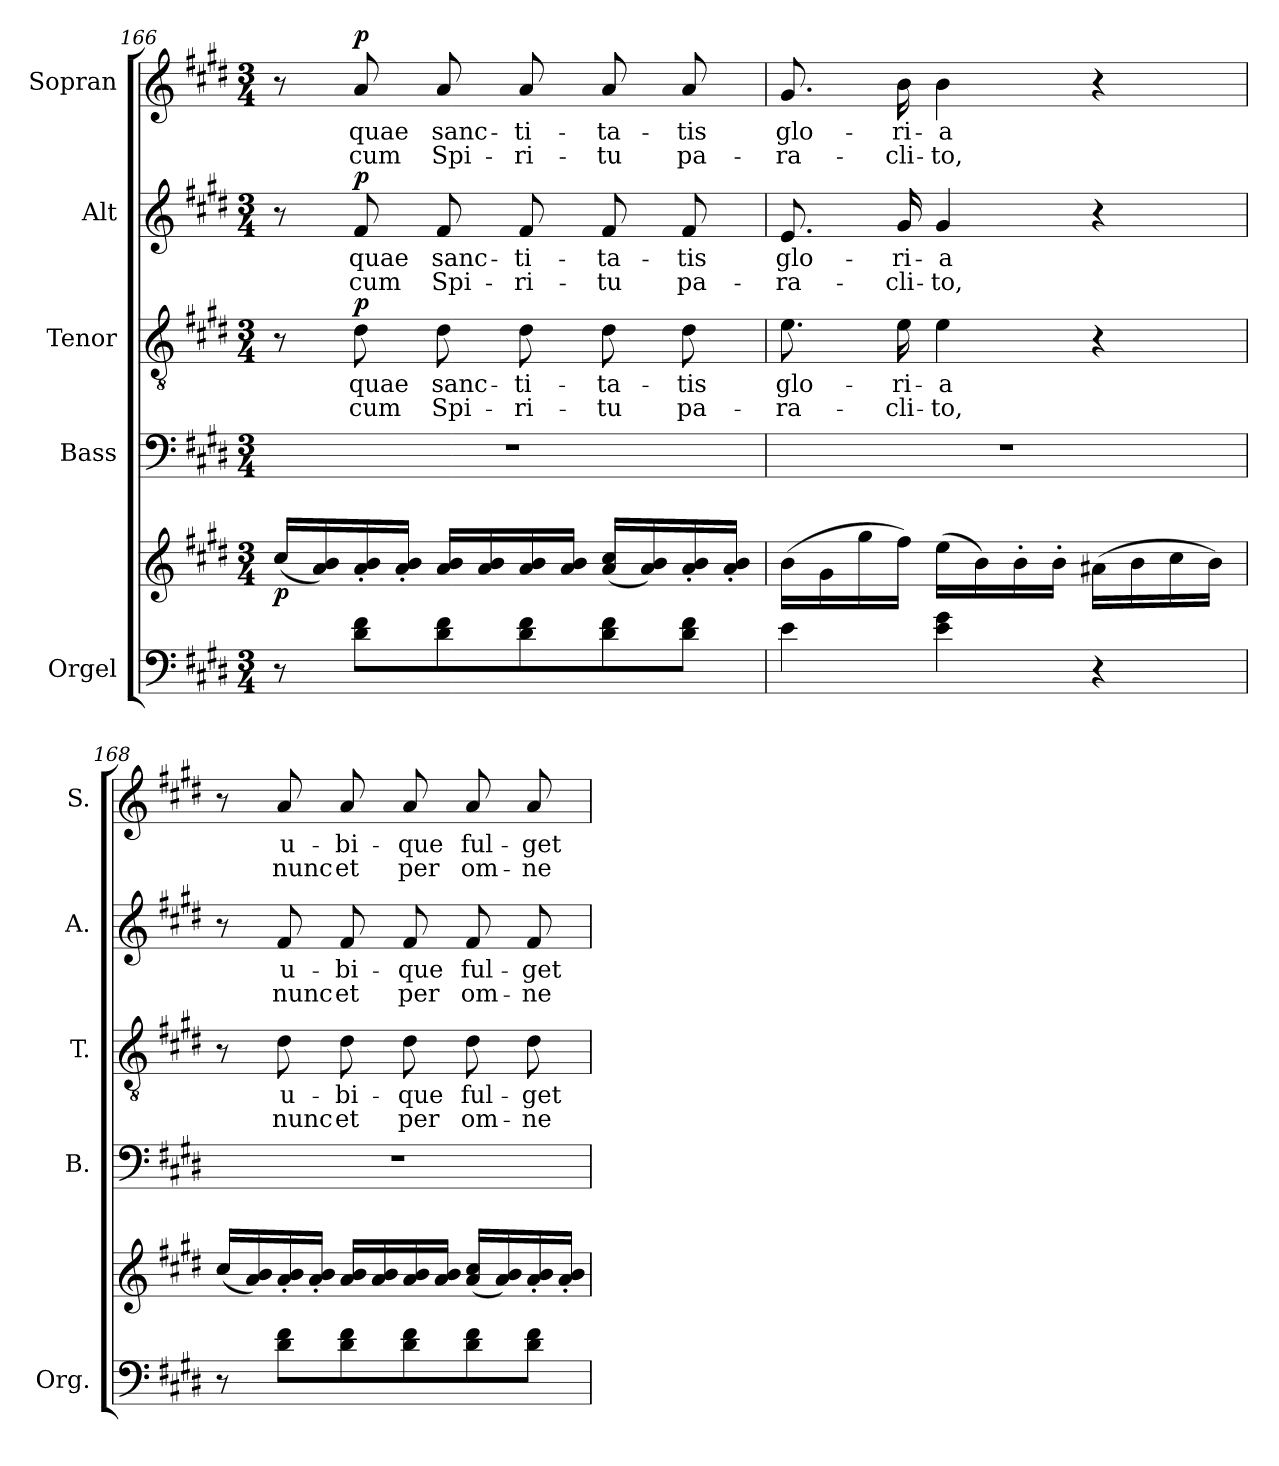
**kern	**kern	**dynam	**kern	**kern	**text	**text	**dynam	**kern	**text	**text	**dynam	**kern	**text	**text	**dynam
*part5	*part5	*part5	*part4	*part3	*part3	*part3	*part3	*part2	*part2	*part2	*part2	*part1	*part1	*part1	*part1
*staff6	*staff5	*staff5/6	*staff4	*staff3	*staff3	*staff3	*staff3	*staff2	*staff2	*staff2	*staff2	*staff1	*staff1	*staff1	*staff1
*I"Orgel	*	*	*I"Bass	*I"Tenor	*	*	*	*I"Alt	*	*	*	*I"Sopran	*	*	*
*I'Org.	*	*	*I'B.	*I'T.	*	*	*	*I'A.	*	*	*	*I'S.	*	*	*
!!LO:LB:g=z
*clefF4	*clefG2	*	*clefF4	*clefGv2	*	*	*	*clefG2	*	*	*	*clefG2	*	*	*
*k[f#c#g#d#]	*k[f#c#g#d#]	*	*k[f#c#g#d#]	*k[f#c#g#d#]	*	*	*	*k[f#c#g#d#]	*	*	*	*k[f#c#g#d#]	*	*	*
*E:	*E:	*	*E:	*E:	*	*	*	*E:	*	*	*	*E:	*	*	*
*M3/4	*M3/4	*	*M3/4	*M3/4	*	*	*	*M3/4	*	*	*	*M3/4	*	*	*
=166	=166	=166	=166	=166	=166	=166	=166	=166	=166	=166	=166	=166	=166	=166	=166
!	!	!LO:DY:b	!	!	!	!	!	!	!	!	!	!	!	!	!
8r	(<16cc#/LL	p	2.r	8r	.	.	.	8r	.	.	.	8r	.	.	.
.	16a/ 16b/)	.	.	.	.	.	.	.	.	.	.	.	.	.	.
!	!	!	!	!	!LO:LY:b	!LO:LY:b	!LO:DY:a	!	!LO:LY:b	!LO:LY:b	!LO:DY:a	!	!LO:LY:b	!LO:LY:b	!LO:DY:a
8d#\ 8f#\L	16a/'< 16b/'<	.	.	8d#\	quae	cum	p	8f#/	quae	cum	p	8a/	quae	cum	p
.	16a/'< 16b/'<JJ	.	.	.	.	.	.	.	.	.	.	.	.	.	.
!	!	!	!	!	!LO:LY:b	!LO:LY:b	!	!	!LO:LY:b	!LO:LY:b	!	!	!LO:LY:b	!LO:LY:b	!
8d#\ 8f#\	16a/ 16b/LL	.	.	8d#\	sanc-	Spi-	.	8f#/	sanc-	Spi-	.	8a/	sanc-	Spi-	.
.	16a/ 16b/	.	.	.	.	.	.	.	.	.	.	.	.	.	.
!	!	!	!	!	!LO:LY:b	!LO:LY:b	!	!	!LO:LY:b	!LO:LY:b	!	!	!LO:LY:b	!LO:LY:b	!
8d#\ 8f#\	16a/ 16b/	.	.	8d#\	-ti-	-ri-	.	8f#/	-ti-	-ri-	.	8a/	-ti-	-ri-	.
.	16a/ 16b/JJ	.	.	.	.	.	.	.	.	.	.	.	.	.	.
!	!	!	!	!	!LO:LY:b	!LO:LY:b	!	!	!LO:LY:b	!LO:LY:b	!	!	!LO:LY:b	!LO:LY:b	!
8d#\ 8f#\	(<16a/ 16cc#/LL	.	.	8d#\	-ta-	-tu	.	8f#/	-ta-	-tu	.	8a/	-ta-	-tu	.
.	16a/ 16b/)	.	.	.	.	.	.	.	.	.	.	.	.	.	.
!	!	!	!	!	!LO:LY:b	!LO:LY:b	!	!	!LO:LY:b	!LO:LY:b	!	!	!LO:LY:b	!LO:LY:b	!
8d#\ 8f#\J	16a/'< 16b/'<	.	.	8d#\	-tis	pa-	.	8f#/	-tis	pa-	.	8a/	-tis	pa-	.
.	16a/'< 16b/'<JJ	.	.	.	.	.	.	.	.	.	.	.	.	.	.
=167	=167	=167	=167	=167	=167	=167	=167	=167	=167	=167	=167	=167	=167	=167	=167
!	!	!	!	!	!LO:LY:b	!LO:LY:b	!	!	!LO:LY:b	!LO:LY:b	!	!	!LO:LY:b	!LO:LY:b	!
4e\	(>16b\LL	.	2.r	8.e\	glo-	-ra-	.	8.e/	glo-	-ra-	.	8.g#/	glo-	-ra-	.
.	16g#\	.	.	.	.	.	.	.	.	.	.	.	.	.	.
.	16gg#\	.	.	.	.	.	.	.	.	.	.	.	.	.	.
!	!	!	!	!	!LO:LY:b	!LO:LY:b	!	!	!LO:LY:b	!LO:LY:b	!	!	!LO:LY:b	!LO:LY:b	!
.	16ff#\JJ)	.	.	16e\	-ri-	-cli-	.	16g#/	-ri-	-cli-	.	16b\	-ri-	-cli-	.
!	!	!	!	!	!LO:LY:b	!LO:LY:b	!	!	!LO:LY:b	!LO:LY:b	!	!	!LO:LY:b	!LO:LY:b	!
4e\ 4g#\	(>16ee\LL	.	.	4e\	-a	-to,	.	4g#/	-a	-to,	.	4b\	-a	-to,	.
.	16b\)	.	.	.	.	.	.	.	.	.	.	.	.	.	.
.	16b'>\	.	.	.	.	.	.	.	.	.	.	.	.	.	.
.	16b'>\JJ	.	.	.	.	.	.	.	.	.	.	.	.	.	.
4r	(>16a#X\LL	.	.	4r	.	.	.	4r	.	.	.	4r	.	.	.
.	16b\	.	.	.	.	.	.	.	.	.	.	.	.	.	.
.	16cc#\	.	.	.	.	.	.	.	.	.	.	.	.	.	.
.	16b\JJ)	.	.	.	.	.	.	.	.	.	.	.	.	.	.
=168	=168	=168	=168	=168	=168	=168	=168	=168	=168	=168	=168	=168	=168	=168	=168
8r	(<16cc#/LL	.	2.r	8r	.	.	.	8r	.	.	.	8r	.	.	.
.	16a/ 16b/)	.	.	.	.	.	.	.	.	.	.	.	.	.	.
!	!	!	!	!	!LO:LY:b	!LO:LY:b	!	!	!LO:LY:b	!LO:LY:b	!	!	!LO:LY:b	!LO:LY:b	!
8d#\ 8f#\L	16a/'< 16b/'<	.	.	8d#\	u-	nunc	.	8f#/	u-	nunc	.	8a/	u-	nunc	.
.	16a/'< 16b/'<JJ	.	.	.	.	.	.	.	.	.	.	.	.	.	.
!	!	!	!	!	!LO:LY:b	!LO:LY:b	!	!	!LO:LY:b	!LO:LY:b	!	!	!LO:LY:b	!LO:LY:b	!
8d#\ 8f#\	16a/ 16b/LL	.	.	8d#\	-bi-	et	.	8f#/	-bi-	et	.	8a/	-bi-	et	.
.	16a/ 16b/	.	.	.	.	.	.	.	.	.	.	.	.	.	.
!	!	!	!	!	!LO:LY:b	!LO:LY:b	!	!	!LO:LY:b	!LO:LY:b	!	!	!LO:LY:b	!LO:LY:b	!
8d#\ 8f#\	16a/ 16b/	.	.	8d#\	-que	per	.	8f#/	-que	per	.	8a/	-que	per	.
.	16a/ 16b/JJ	.	.	.	.	.	.	.	.	.	.	.	.	.	.
!	!	!	!	!	!LO:LY:b	!LO:LY:b	!	!	!LO:LY:b	!LO:LY:b	!	!	!LO:LY:b	!LO:LY:b	!
8d#\ 8f#\	(<16a/ 16cc#/LL	.	.	8d#\	ful-	om-	.	8f#/	ful-	om-	.	8a/	ful-	om-	.
.	16a/ 16b/)	.	.	.	.	.	.	.	.	.	.	.	.	.	.
!	!	!	!	!	!LO:LY:b	!LO:LY:b	!	!	!LO:LY:b	!LO:LY:b	!	!	!LO:LY:b	!LO:LY:b	!
8d#\ 8f#\J	16a/'< 16b/'<	.	.	8d#\	-get	-ne	.	8f#/	-get	-ne	.	8a/	-get	-ne	.
.	16a/'< 16b/'<JJ	.	.	.	.	.	.	.	.	.	.	.	.	.	.
=	=	=	=	=	=	=	=	=	=	=	=	=	=	=	=
*-	*-	*-	*-	*-	*-	*-	*-	*-	*-	*-	*-	*-	*-	*-	*-
